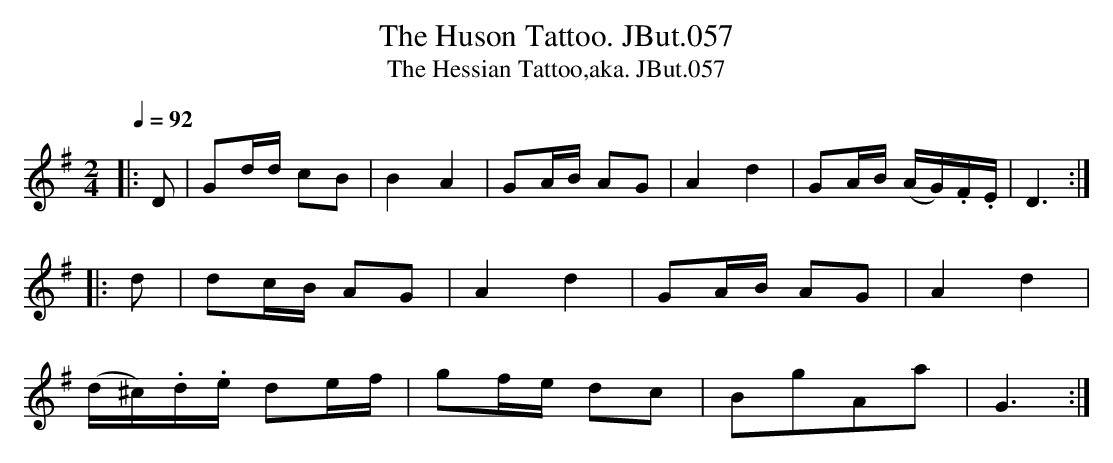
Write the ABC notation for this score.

X:1
T:Huson Tattoo. JBut.057, The
T:Hessian Tattoo,aka. JBut.057, The
M:2/4
L:1/16
Q:1/4=92
K:G
|:D2|G2dd c2B2|B4 A4|G2AB A2G2|A4 d4|G2AB (AG).F.E|D6:|
|:d2|d2cB A2G2|A4 d4|G2AB A2G2|A4 d4|
(d^c).d.e d2ef|g2fe d2c2|B2g2A2a2|G6:|
